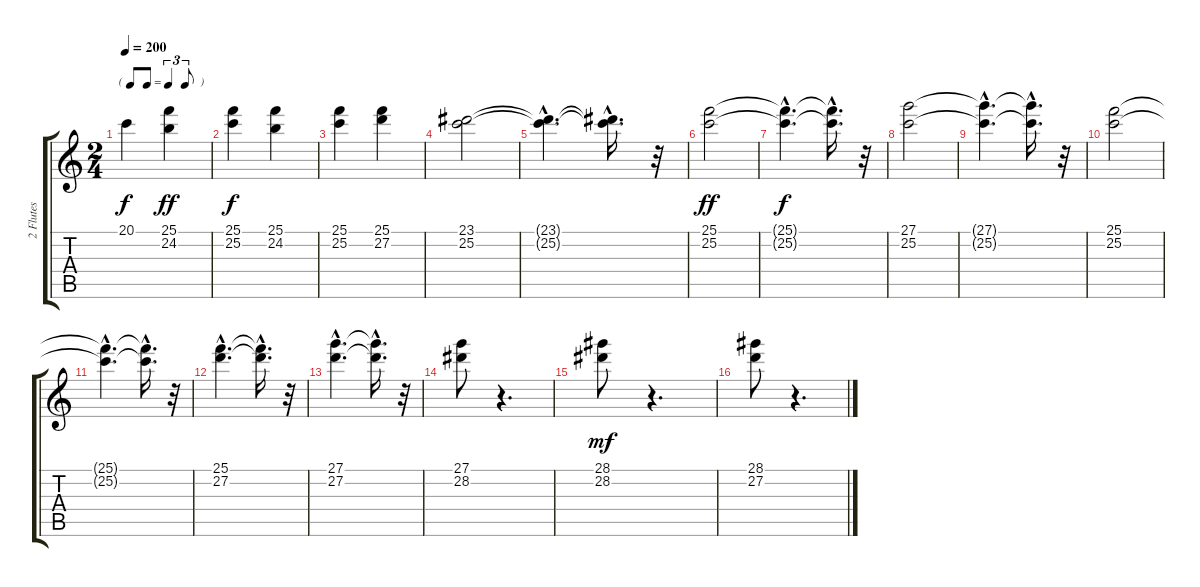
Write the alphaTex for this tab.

\track ("2 Flutes" "2 Flutes") {instrument flute}
\staff {score tabs}
\tuning (E4 B3 G3 D3 A2 E2) {hide}
\ts (2 4)
\tf triplet8th
\tempo 200
\clef g2
\ks c
20.1.4{dy f} (25.1 24.2).4{dy ff} |
(25.1 25.2).4{dy f} (25.1 24.2).4 |
(25.1 25.2).4 (25.1 27.2).4 |
(23.1 25.2).2 |
(23.1{hac t} 25.2{hac t}).4{d} (23.1{hac t} 25.2{hac t}).16{d} r.32 |
(25.1 25.2).2{dy ff} |
(25.1{hac t} 25.2{hac t}).4{d dy f} (25.1{hac t} 25.2{hac t}).16{d} r.32 |
(27.1 25.2).2 |
(27.1{hac t} 25.2{hac t}).4{d} (27.1{hac t} 25.2{hac t}).16{d} r.32 |
(25.1 25.2).2 |
(25.1{hac t} 25.2{hac t}).4{d} (25.1{hac t} 25.2{hac t}).16{d} r.32 |
(25.1{hac} 27.2{hac}).4{d} (25.1{hac t} 27.2{hac t}).16{d} r.32 |
(27.1{hac} 27.2{hac}).4{d} (27.1{hac t} 27.2{hac t}).16{d} r.32 |
(27.1 28.2).8 r.4{d} |
(28.1 28.2).8{dy mf} r.4{d} |
(28.1 27.2).8 r.4{d}
